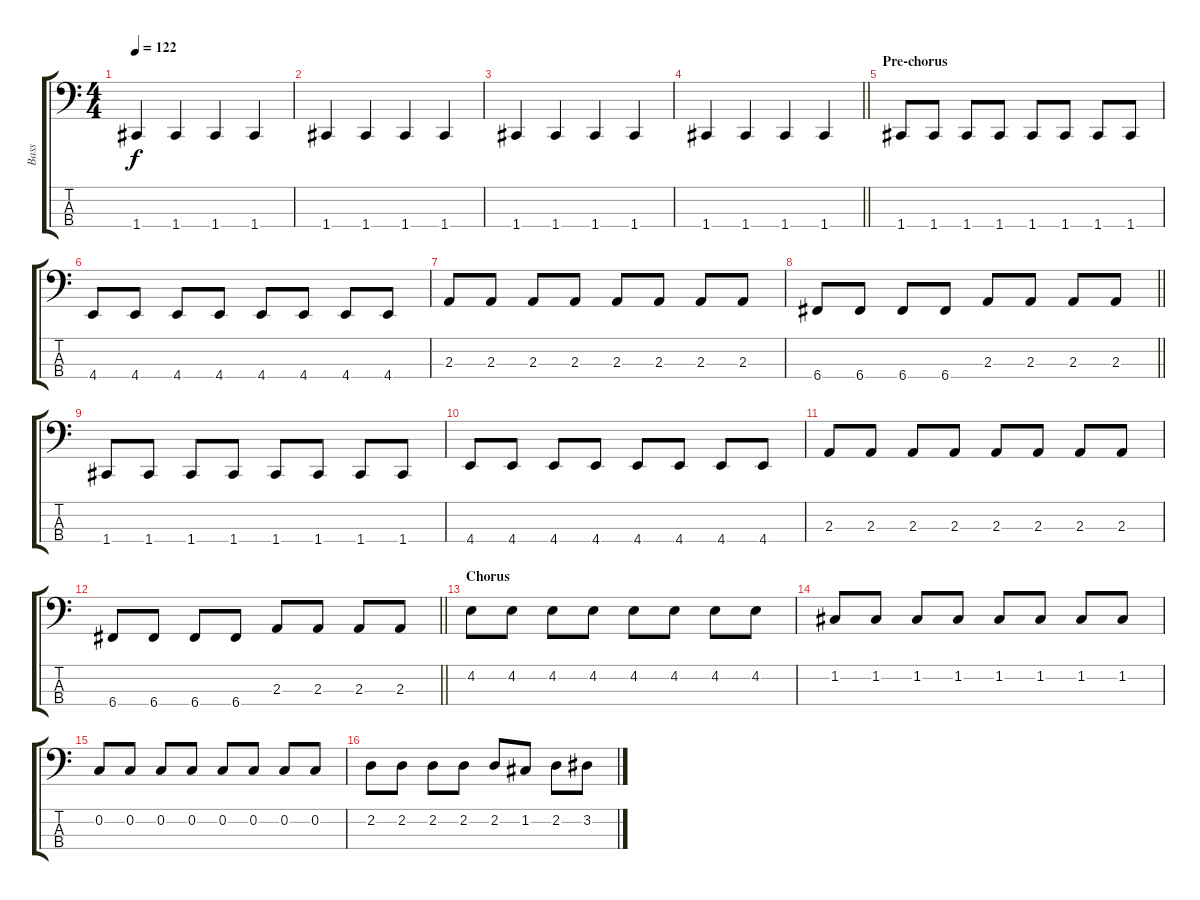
\track ("Bass" "Bass") {instrument electricbassfinger}
\staff {score tabs}
\tuning (F2 C2 G1 C1) {hide}
\ts (4 4)
\tempo 122
\clef f4
\ks c
1.4.4{dy f} 1.4.4 1.4.4 1.4.4 |
1.4.4 1.4.4 1.4.4 1.4.4 |
1.4.4 1.4.4 1.4.4 1.4.4 |
\barLineRight lightlight
1.4.4 1.4.4 1.4.4 1.4.4 |
\section ("" "Pre-chorus")
1.4.8 1.4.8 1.4.8 1.4.8 1.4.8 1.4.8 1.4.8 1.4.8 |
4.4.8 4.4.8 4.4.8 4.4.8 4.4.8 4.4.8 4.4.8 4.4.8 |
2.3.8 2.3.8 2.3.8 2.3.8 2.3.8 2.3.8 2.3.8 2.3.8 |
\barLineRight lightlight
6.4.8 6.4.8 6.4.8 6.4.8 2.3.8 2.3.8 2.3.8 2.3.8 |
1.4.8 1.4.8 1.4.8 1.4.8 1.4.8 1.4.8 1.4.8 1.4.8 |
4.4.8 4.4.8 4.4.8 4.4.8 4.4.8 4.4.8 4.4.8 4.4.8 |
2.3.8 2.3.8 2.3.8 2.3.8 2.3.8 2.3.8 2.3.8 2.3.8 |
\barLineRight lightlight
6.4.8 6.4.8 6.4.8 6.4.8 2.3.8 2.3.8 2.3.8 2.3.8 |
\section ("" "Chorus")
4.2.8 4.2.8 4.2.8 4.2.8 4.2.8 4.2.8 4.2.8 4.2.8 |
1.2.8 1.2.8 1.2.8 1.2.8 1.2.8 1.2.8 1.2.8 1.2.8 |
0.2.8 0.2.8 0.2.8 0.2.8 0.2.8 0.2.8 0.2.8 0.2.8 |
2.2.8 2.2.8 2.2.8 2.2.8 2.2.8 1.2.8 2.2.8 3.2.8
